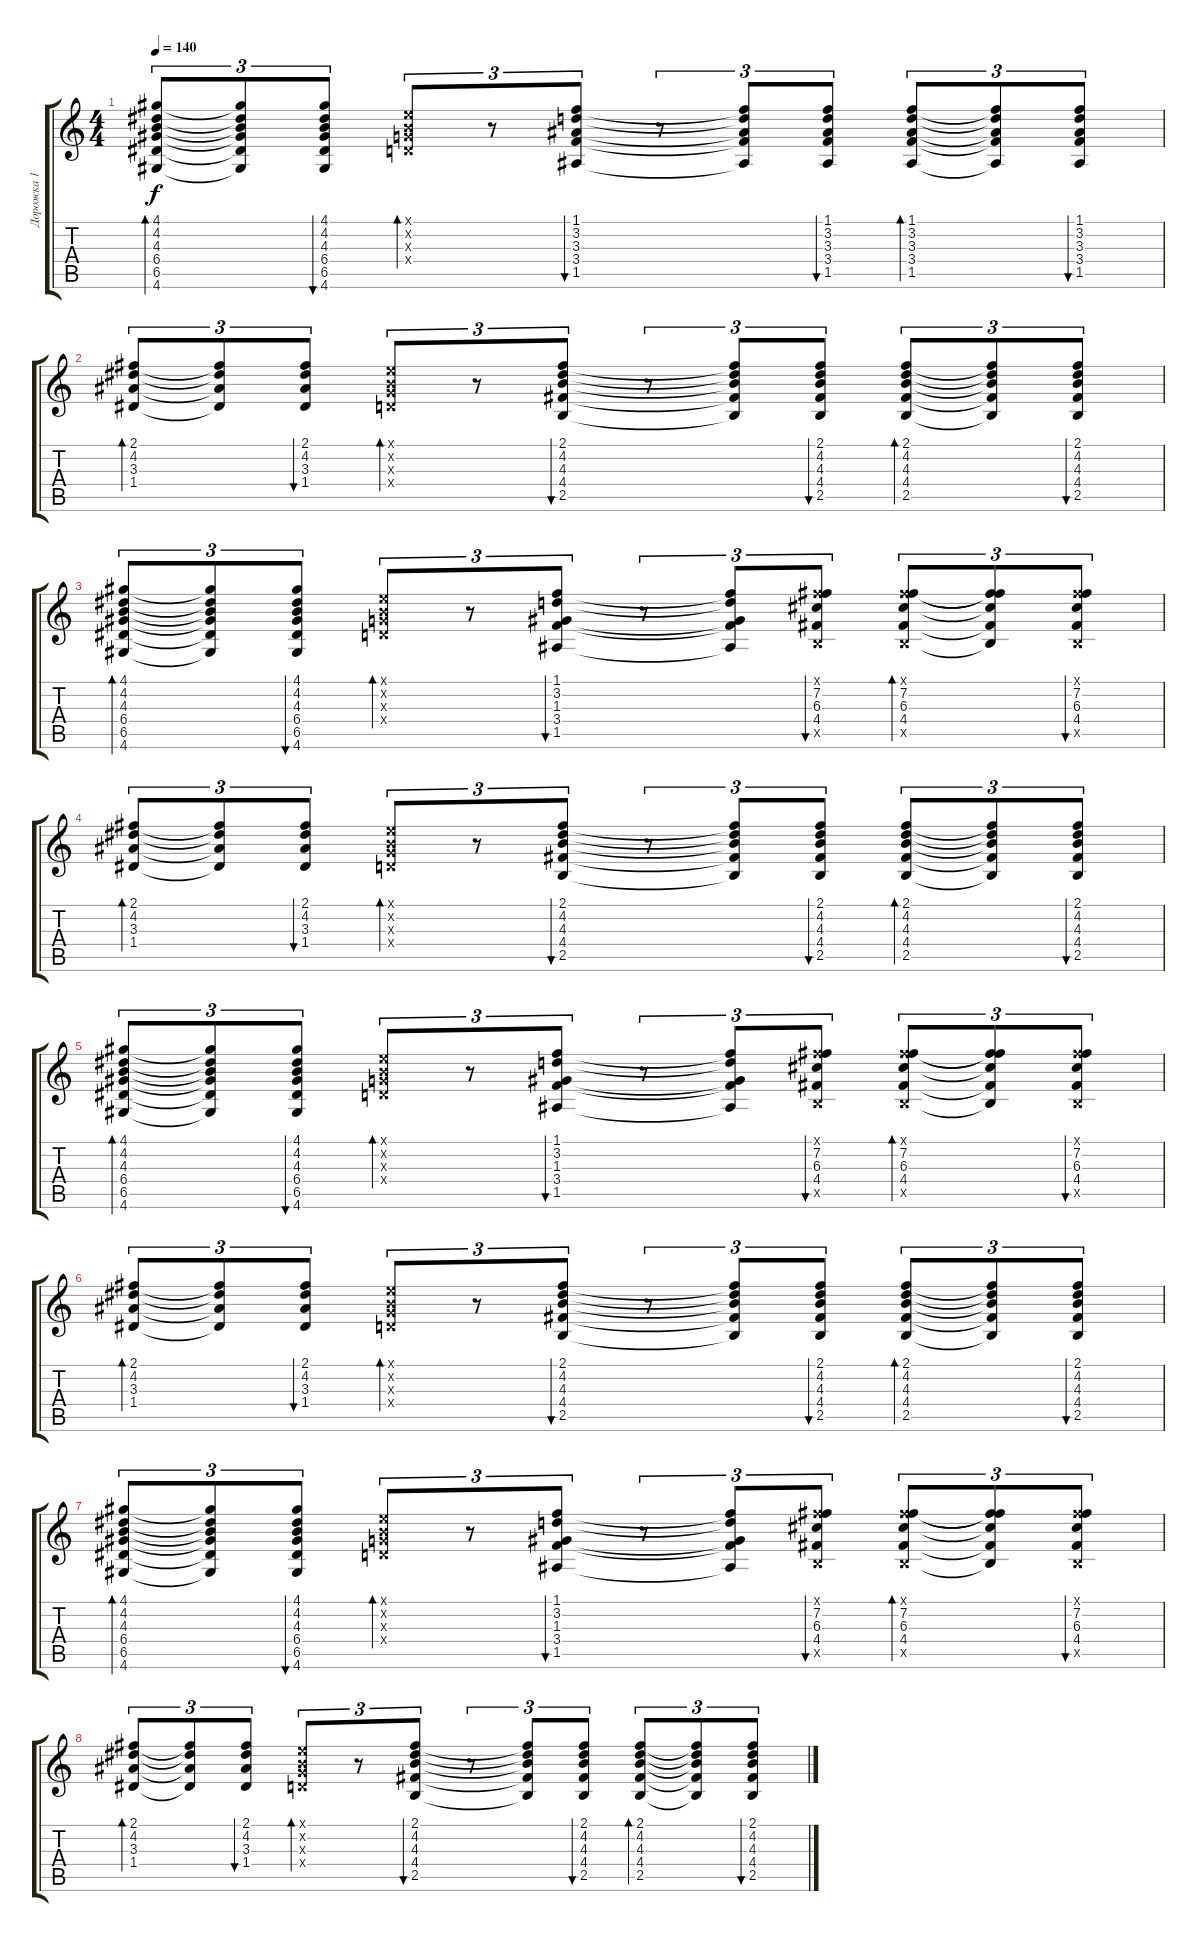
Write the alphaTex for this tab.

\track ("Дорожка 1" "Дорожка 1") {instrument acousticguitarsteel}
\staff {score tabs}
\tuning (E4 B3 G3 D3 A2 E2) {hide}
\ts (4 4)
\tempo 140
\clef g2
\ks c
(4.1 4.2 4.3 6.4 6.5 4.6).8{tu (3 2) bd 60 dy f} (4.1{t} 4.2{t} 4.3{t} 6.4{t} 6.5{t} 4.6{t}).8{tu (3 2)} (4.1 4.2 4.3 6.4 6.5 4.6).8{tu (3 2) bu 60} (0.1{x} 0.2{x} 0.3{x} 0.4{x}).8{tu (3 2) bd 60} r.8{tu (3 2)} (1.1 3.2 3.3 3.4 1.5).8{tu (3 2) bu 60} r.8{tu (3 2)} (1.1{t} 3.2{t} 3.3{t} 3.4{t} 1.5{t}).8{tu (3 2)} (1.1 3.2 3.3 3.4 1.5).8{tu (3 2) bu 60} (1.1 3.2 3.3 3.4 1.5).8{tu (3 2) bd 60} (1.1{t} 3.2{t} 3.3{t} 3.4{t} 1.5{t}).8{tu (3 2)} (1.1 3.2 3.3 3.4 1.5).8{tu (3 2) bu 60} |
(2.1 4.2 3.3 1.4).8{tu (3 2) bd 60} (2.1{t} 4.2{t} 3.3{t} 1.4{t}).8{tu (3 2)} (2.1 4.2 3.3 1.4).8{tu (3 2) bu 60} (0.1{x} 0.2{x} 0.3{x} 0.4{x}).8{tu (3 2) bd 60} r.8{tu (3 2)} (2.1 4.2 4.3 4.4 2.5).8{tu (3 2) bu 60} r.8{tu (3 2)} (2.1{t} 4.2{t} 4.3{t} 4.4{t} 2.5{t}).8{tu (3 2)} (2.1 4.2 4.3 4.4 2.5).8{tu (3 2) bu 60} (2.1 4.2 4.3 4.4 2.5).8{tu (3 2) bd 60} (2.1{t} 4.2{t} 4.3{t} 4.4{t} 2.5{t}).8{tu (3 2)} (2.1 4.2 4.3 4.4 2.5).8{tu (3 2) bu 60} |
(4.1 4.2 4.3 6.4 6.5 4.6).8{tu (3 2) bd 60} (4.1{t} 4.2{t} 4.3{t} 6.4{t} 6.5{t} 4.6{t}).8{tu (3 2)} (4.1 4.2 4.3 6.4 6.5 4.6).8{tu (3 2) bu 60} (0.1{x} 0.2{x} 0.3{x} 0.4{x}).8{tu (3 2) bd 60} r.8{tu (3 2)} (1.1 3.2 1.3 3.4 1.5).8{tu (3 2) bu 60} r.8{tu (3 2)} (1.1{t} 3.2{t} 1.3{t} 3.4{t} 1.5{t}).8{tu (3 2)} (2.1{x} 7.2 6.3 4.4 2.5{x}).8{tu (3 2) bu 60} (2.1{x} 7.2 6.3 4.4 2.5{x}).8{tu (3 2) bd 60} (2.1{t} 7.2{t} 6.3{t} 4.4{t} 2.5{t}).8{tu (3 2)} (2.1{x} 7.2 6.3 4.4 2.5{x}).8{tu (3 2) bu 60} |
(2.1 4.2 3.3 1.4).8{tu (3 2) bd 60} (2.1{t} 4.2{t} 3.3{t} 1.4{t}).8{tu (3 2)} (2.1 4.2 3.3 1.4).8{tu (3 2) bu 60} (0.1{x} 0.2{x} 0.3{x} 0.4{x}).8{tu (3 2) bd 60} r.8{tu (3 2)} (2.1 4.2 4.3 4.4 2.5).8{tu (3 2) bu 60} r.8{tu (3 2)} (2.1{t} 4.2{t} 4.3{t} 4.4{t} 2.5{t}).8{tu (3 2)} (2.1 4.2 4.3 4.4 2.5).8{tu (3 2) bu 60} (2.1 4.2 4.3 4.4 2.5).8{tu (3 2) bd 60} (2.1{t} 4.2{t} 4.3{t} 4.4{t} 2.5{t}).8{tu (3 2)} (2.1 4.2 4.3 4.4 2.5).8{tu (3 2) bu 60} |
(4.1 4.2 4.3 6.4 6.5 4.6).8{tu (3 2) bd 60} (4.1{t} 4.2{t} 4.3{t} 6.4{t} 6.5{t} 4.6{t}).8{tu (3 2)} (4.1 4.2 4.3 6.4 6.5 4.6).8{tu (3 2) bu 60} (0.1{x} 0.2{x} 0.3{x} 0.4{x}).8{tu (3 2) bd 60} r.8{tu (3 2)} (1.1 3.2 1.3 3.4 1.5).8{tu (3 2) bu 60} r.8{tu (3 2)} (1.1{t} 3.2{t} 1.3{t} 3.4{t} 1.5{t}).8{tu (3 2)} (2.1{x} 7.2 6.3 4.4 2.5{x}).8{tu (3 2) bu 60} (2.1{x} 7.2 6.3 4.4 2.5{x}).8{tu (3 2) bd 60} (2.1{t} 7.2{t} 6.3{t} 4.4{t} 2.5{t}).8{tu (3 2)} (2.1{x} 7.2 6.3 4.4 2.5{x}).8{tu (3 2) bu 60} |
(2.1 4.2 3.3 1.4).8{tu (3 2) bd 60} (2.1{t} 4.2{t} 3.3{t} 1.4{t}).8{tu (3 2)} (2.1 4.2 3.3 1.4).8{tu (3 2) bu 60} (0.1{x} 0.2{x} 0.3{x} 0.4{x}).8{tu (3 2) bd 60} r.8{tu (3 2)} (2.1 4.2 4.3 4.4 2.5).8{tu (3 2) bu 60} r.8{tu (3 2)} (2.1{t} 4.2{t} 4.3{t} 4.4{t} 2.5{t}).8{tu (3 2)} (2.1 4.2 4.3 4.4 2.5).8{tu (3 2) bu 60} (2.1 4.2 4.3 4.4 2.5).8{tu (3 2) bd 60} (2.1{t} 4.2{t} 4.3{t} 4.4{t} 2.5{t}).8{tu (3 2)} (2.1 4.2 4.3 4.4 2.5).8{tu (3 2) bu 60} |
(4.1 4.2 4.3 6.4 6.5 4.6).8{tu (3 2) bd 60} (4.1{t} 4.2{t} 4.3{t} 6.4{t} 6.5{t} 4.6{t}).8{tu (3 2)} (4.1 4.2 4.3 6.4 6.5 4.6).8{tu (3 2) bu 60} (0.1{x} 0.2{x} 0.3{x} 0.4{x}).8{tu (3 2) bd 60} r.8{tu (3 2)} (1.1 3.2 1.3 3.4 1.5).8{tu (3 2) bu 60} r.8{tu (3 2)} (1.1{t} 3.2{t} 1.3{t} 3.4{t} 1.5{t}).8{tu (3 2)} (2.1{x} 7.2 6.3 4.4 2.5{x}).8{tu (3 2) bu 60} (2.1{x} 7.2 6.3 4.4 2.5{x}).8{tu (3 2) bd 60} (2.1{t} 7.2{t} 6.3{t} 4.4{t} 2.5{t}).8{tu (3 2)} (2.1{x} 7.2 6.3 4.4 2.5{x}).8{tu (3 2) bu 60} |
(2.1 4.2 3.3 1.4).8{tu (3 2) bd 60} (2.1{t} 4.2{t} 3.3{t} 1.4{t}).8{tu (3 2)} (2.1 4.2 3.3 1.4).8{tu (3 2) bu 60} (0.1{x} 0.2{x} 0.3{x} 0.4{x}).8{tu (3 2) bd 60} r.8{tu (3 2)} (2.1 4.2 4.3 4.4 2.5).8{tu (3 2) bu 60} r.8{tu (3 2)} (2.1{t} 4.2{t} 4.3{t} 4.4{t} 2.5{t}).8{tu (3 2)} (2.1 4.2 4.3 4.4 2.5).8{tu (3 2) bu 60} (2.1 4.2 4.3 4.4 2.5).8{tu (3 2) bd 60} (2.1{t} 4.2{t} 4.3{t} 4.4{t} 2.5{t}).8{tu (3 2)} (2.1 4.2 4.3 4.4 2.5).8{tu (3 2) bu 60}
